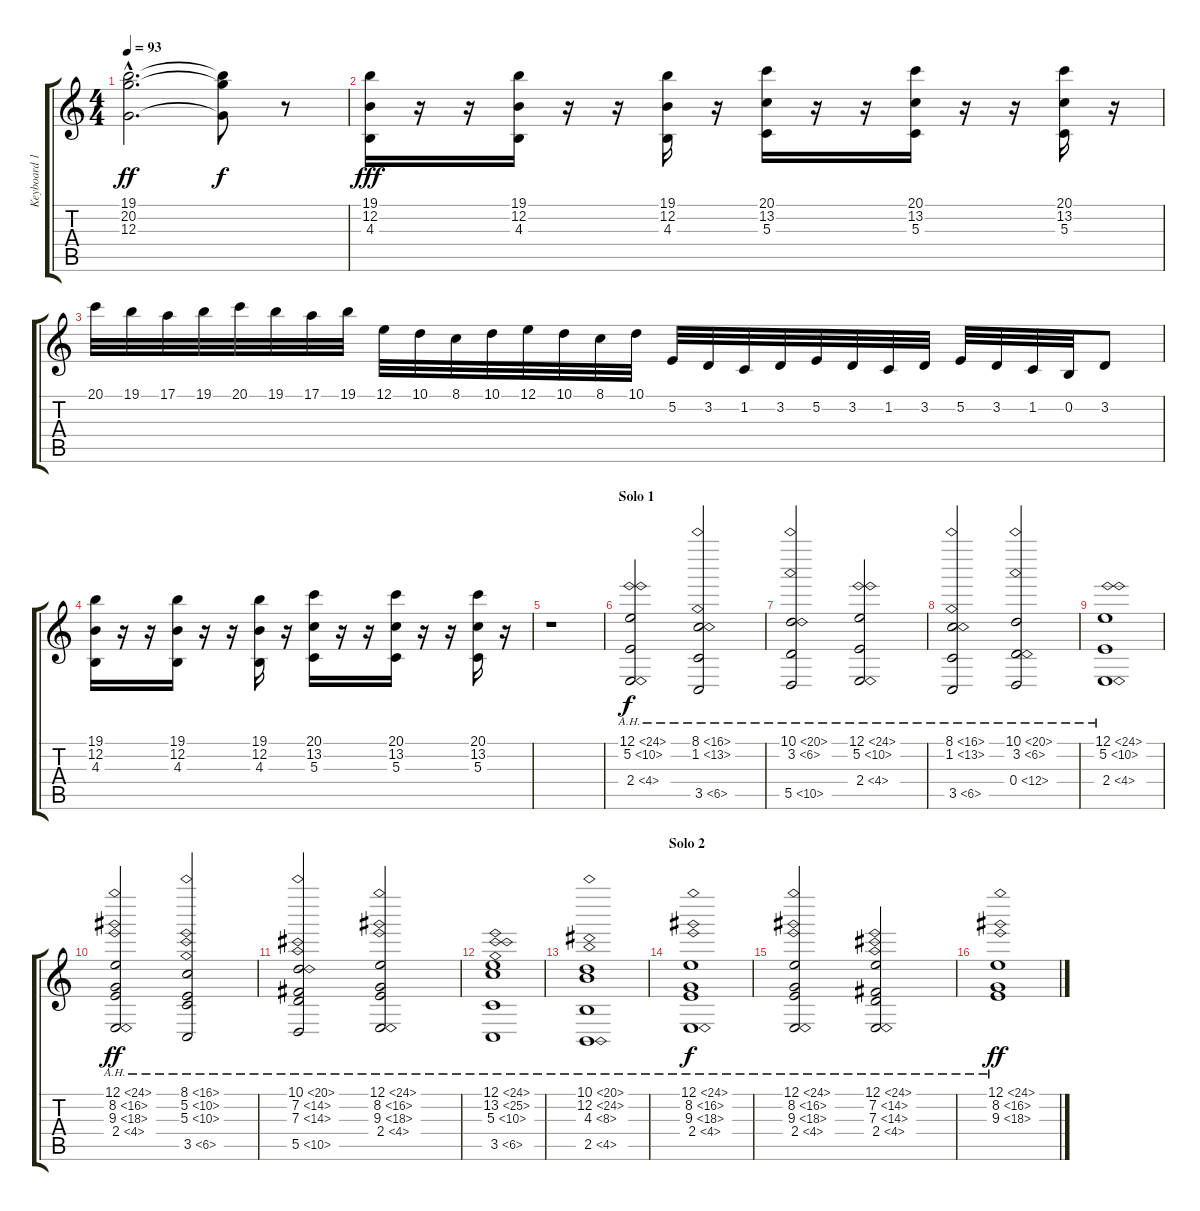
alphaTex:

\track ("Keyboard 1" "Keyboard 1") {instrument stringensemble1}
\staff {score tabs}
\tuning (E4 B3 G3 D3 A2 E2) {hide}
\ts (4 4)
\tempo 93
\clef g2
\ks c
(19.1{hac} 20.2{hac} 12.3{hac}).2{d dy ff} (19.1{t} 20.2{t} 12.3{t}).8{dy f} r.8 |
\section ("" "")
(19.1 12.2 4.3).16{dy fff} r.16 r.16 (19.1 12.2 4.3).16 r.16 r.16 (19.1 12.2 4.3).16 r.16 (20.1 13.2 5.3).16 r.16 r.16 (20.1 13.2 5.3).16 r.16 r.16 (20.1 13.2 5.3).16 r.16 |
20.1.32 19.1.32 17.1.32 19.1.32 20.1.32 19.1.32 17.1.32 19.1.32 12.1.32 10.1.32 8.1.32 10.1.32 12.1.32 10.1.32 8.1.32 10.1.32 5.2.32 3.2.32 1.2.32 3.2.32 5.2.32 3.2.32 1.2.32 3.2.32 5.2.32 3.2.32 1.2.32 0.2.32 3.2.8 |
(19.1 12.2 4.3).16 r.16 r.16 (19.1 12.2 4.3).16 r.16 r.16 (19.1 12.2 4.3).16 r.16 (20.1 13.2 5.3).16 r.16 r.16 (20.1 13.2 5.3).16 r.16 r.16 (20.1 13.2 5.3).16 r.16 |
r.1 |
\section ("" "Solo 1")
(12.1{ah 12} 5.2{ah 5} 2.4{ah 2}).2{dy f} (8.1{ah 8} 1.2{ah 12} 3.5{ah 3}).2 |
(10.1{ah 10} 3.2{ah 3} 5.5{ah 5}).2 (12.1{ah 12} 5.2{ah 5} 2.4{ah 2}).2 |
(8.1{ah 8} 1.2{ah 12} 3.5{ah 3}).2 (10.1{ah 10} 3.2{ah 3} 0.4{ah 12}).2 |
(12.1{ah 12} 5.2{ah 5} 2.4{ah 2}).1 |
(12.1{ah 12} 8.2{ah 8} 9.3{ah 9} 2.4{ah 2}).2{dy ff} (8.1{ah 8} 5.2{ah 5} 5.3{ah 5} 3.5{ah 3}).2 |
(10.1{ah 10} 7.2{ah 7} 7.3{ah 7} 5.5{ah 5}).2 (12.1{ah 12} 8.2{ah 8} 9.3{ah 9} 2.4{ah 2}).2 |
(12.1{ah 12} 13.2{ah 12} 5.3{ah 5} 3.5{ah 3}).1 |
(10.1{ah 10} 12.2{ah 12} 4.3{ah 4} 2.5{ah 2}).1 |
\section ("" "Solo 2")
(12.1{ah 12} 8.2{ah 8} 9.3{ah 9} 2.4{ah 2}).1{dy f} |
(12.1{ah 12} 8.2{ah 8} 9.3{ah 9} 2.4{ah 2}).2 (12.1{ah 12} 7.2{ah 7} 7.3{ah 7} 2.4{ah 2}).2 |
(12.1{ah 12} 8.2{ah 8} 9.3{ah 9}).1{dy ff}
